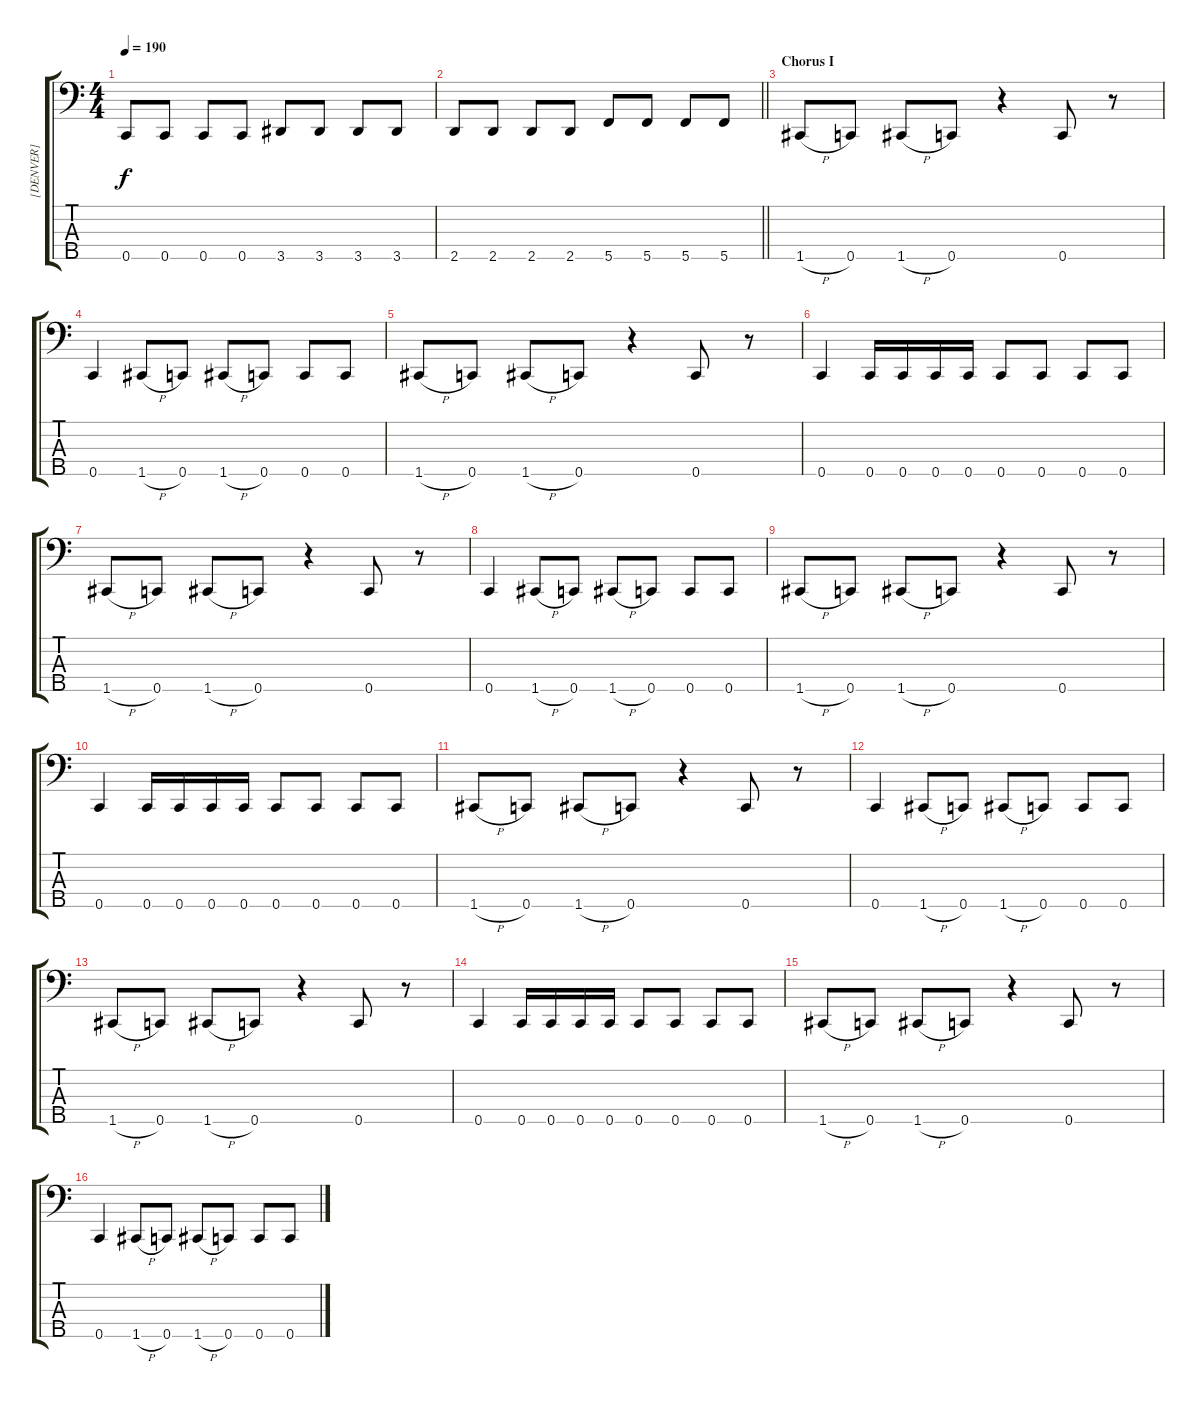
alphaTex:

\track ("[DENVER]" "[DENVER]") {instrument electricbassfinger}
\staff {score tabs}
\tuning (G2 Eb2 Bb1 F1 C1) {hide}
\ts (4 4)
\tempo 190
\clef f4
\ks c
0.5.8{dy f} 0.5.8 0.5.8 0.5.8 3.5.8 3.5.8 3.5.8 3.5.8 |
\barLineRight lightlight
2.5.8 2.5.8 2.5.8 2.5.8 5.5.8 5.5.8 5.5.8 5.5.8 |
\section ("" "Chorus I")
1.5{h}.8{volume 14} 0.5.8 1.5{h}.8 0.5.8 r.4 0.5.8 r.8 |
0.5.4 1.5{h}.8 0.5.8 1.5{h}.8 0.5.8 0.5.8 0.5.8 |
1.5{h}.8 0.5.8 1.5{h}.8 0.5.8 r.4 0.5.8 r.8 |
0.5.4 0.5.16 0.5.16 0.5.16 0.5.16 0.5.8 0.5.8 0.5.8 0.5.8 |
1.5{h}.8 0.5.8 1.5{h}.8 0.5.8 r.4 0.5.8 r.8 |
0.5.4 1.5{h}.8 0.5.8 1.5{h}.8 0.5.8 0.5.8 0.5.8 |
1.5{h}.8 0.5.8 1.5{h}.8 0.5.8 r.4 0.5.8 r.8 |
0.5.4 0.5.16 0.5.16 0.5.16 0.5.16 0.5.8 0.5.8 0.5.8 0.5.8 |
1.5{h}.8{volume 14} 0.5.8 1.5{h}.8 0.5.8 r.4 0.5.8 r.8 |
0.5.4 1.5{h}.8 0.5.8 1.5{h}.8 0.5.8 0.5.8 0.5.8 |
1.5{h}.8 0.5.8 1.5{h}.8 0.5.8 r.4 0.5.8 r.8 |
0.5.4 0.5.16 0.5.16 0.5.16 0.5.16 0.5.8 0.5.8 0.5.8 0.5.8 |
1.5{h}.8 0.5.8 1.5{h}.8 0.5.8 r.4 0.5.8 r.8 |
0.5.4 1.5{h}.8 0.5.8 1.5{h}.8 0.5.8 0.5.8 0.5.8
